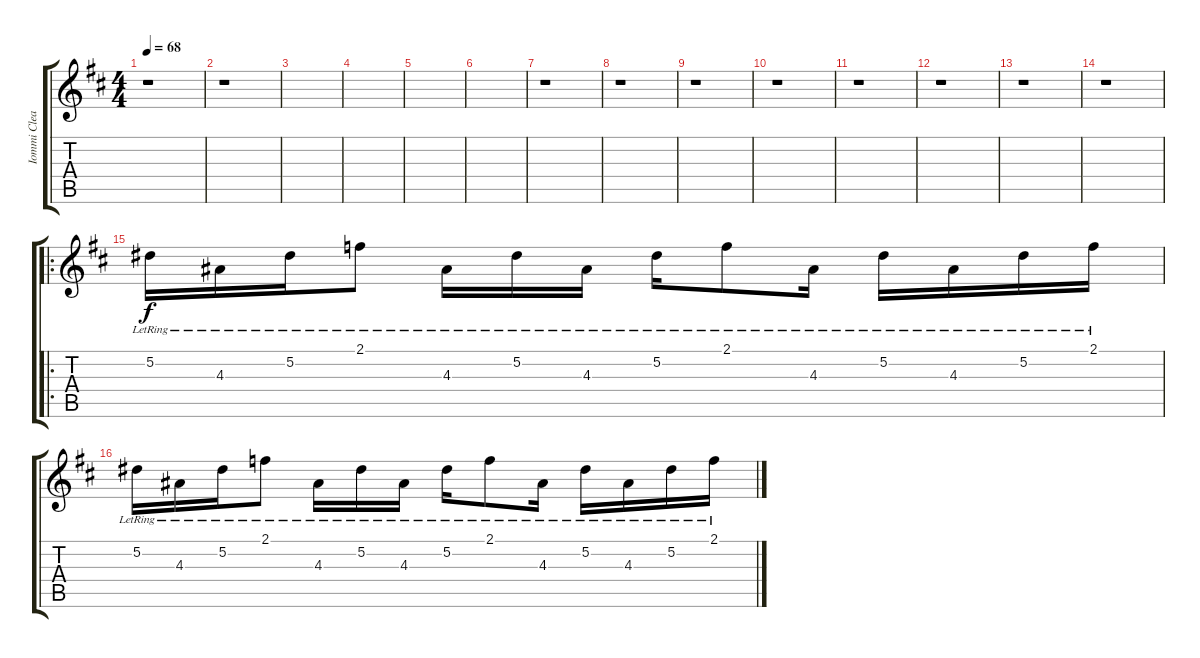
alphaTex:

\track ("Iommi Clean" "Iommi Clea") {instrument electricguitarclean}
\staff {score tabs}
\tuning (Eb4 Bb3 Gb3 Db3 Ab2 Eb2) {hide}
\ts (4 4)
\tempo 68
\clef g2
\ks d
r.1{dy f} |
r.1 |
|
|
|
|
r.1 |
r.1 |
r.1 |
r.1 |
r.1 |
r.1 |
r.1 |
r.1 |
\ro
5.2{lr}.16 4.3{lr}.16 5.2{lr}.16 2.1{lr}.8 4.3{lr}.16 5.2{lr}.16 4.3{lr}.16 5.2{lr}.16 2.1{lr}.8 4.3{lr}.16 5.2{lr}.16 4.3{lr}.16 5.2{lr}.16 2.1{lr}.16 |
5.2{lr}.16 4.3{lr}.16 5.2{lr}.16 2.1{lr}.8 4.3{lr}.16 5.2{lr}.16 4.3{lr}.16 5.2{lr}.16 2.1{lr}.8 4.3{lr}.16 5.2{lr}.16 4.3{lr}.16 5.2{lr}.16 2.1{lr}.16
